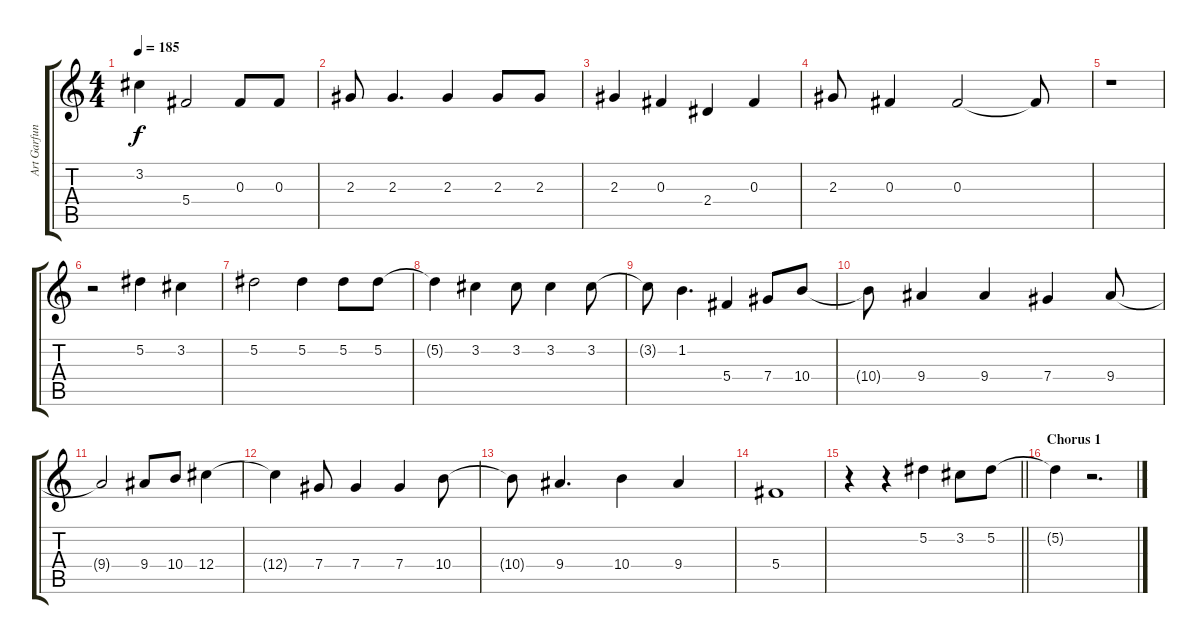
\track ("Art Garfunkel" "Art Garfun") {instrument acousticguitarnylon}
\staff {score tabs}
\tuning (Eb4 Bb3 Gb3 Db3 Ab2 Eb2) {hide}
\ts (4 4)
\tempo 185
\clef g2
\ks c
3.2.4{dy f} 5.4.2 0.3.8 0.3.8 |
2.3.8 2.3.4{d} 2.3.4 2.3.8 2.3.8 |
2.3.4 0.3.4 2.4.4 0.3.4 |
2.3.8 0.3.4 0.3.2 0.3{t}.8 |
r.1 |
r.2 5.2.4 3.2.4 |
5.2.2 5.2.4 5.2.8 5.2.8 |
5.2{t}.4 3.2.4 3.2.8 3.2.4 3.2.8 |
3.2{t}.8 1.2.4{d} 5.4.4 7.4.8 10.4.8 |
10.4{t}.8 9.4.4 9.4.4 7.4.4 9.4.8 |
9.4{t}.2 9.4.8 10.4.8 12.4.4 |
12.4{t}.4 7.4.8 7.4.4 7.4.4 10.4.8 |
10.4{t}.8 9.4.4{d} 10.4.4 9.4.4 |
5.4.1 |
\barLineRight lightlight
r.4 r.4 5.2.4 3.2.8 5.2.8 |
\section ("" "Chorus 1")
5.2{t}.4 r.2{d}
